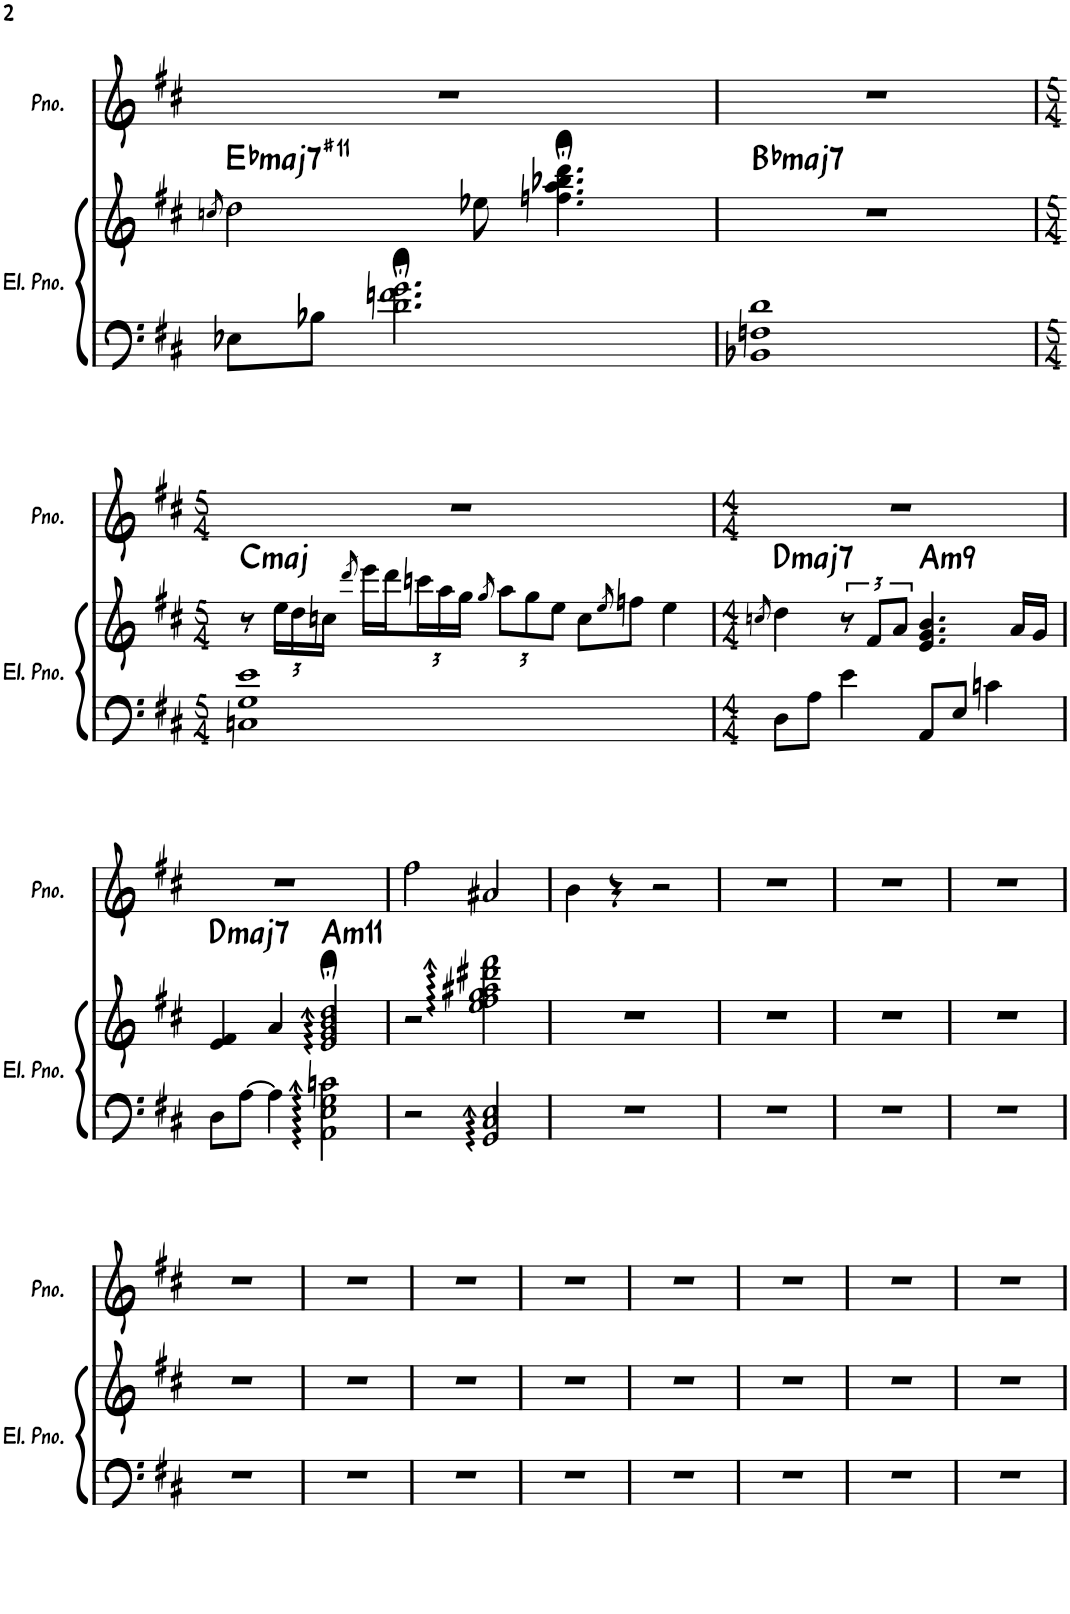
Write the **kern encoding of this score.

**kern	**kern	**harte	**kern
*part2	*part2	*part2	*part1
*staff3	*staff2	*	*staff1
*I"Electric Piano	*	*	*I"Piano
*I'El. Pno.	*	*	*I'Pno.
!!LO:PB:g=z
*clefF4	*clefG2	*	*clefG2
*k[f#c#]	*k[f#c#]	*	*k[f#c#]
*M4/4	*M4/4	*	*M4/4
=10	=10	=10	=10
.	8qccn/	.	.
!	!	!LO:H:kt=maj7	!
8E-X\L	2dd\	Eb:maj7(#11)	1r
8B-X\J	.	.	.
2.d\;< 2.fn\;< 2.g\;<	.	.	.
.	8ee-X\	.	.
.	4.ffn\;< 4.aa\;< 4.bb-X\;< 4.ddd\;<	.	.
=11	=11	=11	=11
!	!	!LO:H:kt=maj7	!
1BB-X 1Fn 1d	1r	Bb:maj7	1r
!!LO:LB:g=z
=12	=12	=12	=12
*M5/4	*M5/4	*	*M5/4
!	!	!LO:H:kt=maj	!
1Cn 1G 1e	8r	C:maj	4%5r
*	*Xbrackettup	*	*
.	24ee\LL	.	.
.	24dd\	.	.
.	24ccn\JJ	.	.
.	8qddd/	.	.
.	16eee\LL	.	.
.	16ddd\	.	.
.	24cccn\	.	.
.	24aa\	.	.
.	24gg\JJ	.	.
.	8qgg/	.	.
.	12aa\L	.	.
.	12gg\	.	.
.	12ee\J	.	.
.	8cc\L	.	.
.	8qee/	.	.
.	8ffn\J	.	.
4ryy	4ee\	.	.
=13	=13	=13	=13
*M4/4	*M4/4	*	*M4/4
.	8qccn/	.	.
!	!	!LO:H:kt=maj7	!
8D\L	4dd\	D:maj7	1r
8A\J	.	.	.
*	*brackettup	*	*
4e\	12r	.	.
.	12f#/L	.	.
.	12a/J	.	.
!	!	!LO:H:kt=m9	!
8AA/L	4.e/ 4.g/ 4.b/	A:min9	.
8E/J	.	.	.
4cn\	.	.	.
.	16a/LL	.	.
.	16g/JJ	.	.
!!LO:LB:g=z
=14	=14	=14	=14
!	!	!LO:H:kt=maj7	!
8D\L	4e/ 4f#/	D:maj7	1r
[8A\J	.	.	.
4A\]	4a/	.	.
!	!	!LO:H:kt=m11	!
2AA\:: 2E\:: 2G\:: 2cn\::	2e/::;< 2g/::;< 2b/::;< 2dd/::;<	A:min9(11)	.
=15	=15	=15	=15
2r	2r	.	2ff#\
2GG/:: 2C#/:: 2E/::	2ee\:: 2ff#\:: 2gg\:: 2aa#X\:: 2ddd#X\:: 2fff#\::	.	2a#X/
=16	=16	=16	=16
1r	1r	.	4b\
.	.	.	4r
.	.	.	2r
=17	=17	=17	=17
1r	1r	.	1r
=18	=18	=18	=18
1r	1r	.	1r
=19	=19	=19	=19
1r	1r	.	1r
!!LO:LB:g=z
=20	=20	=20	=20
1r	1r	.	1r
=21	=21	=21	=21
1r	1r	.	1r
=22	=22	=22	=22
1r	1r	.	1r
=23	=23	=23	=23
1r	1r	.	1r
=24	=24	=24	=24
1r	1r	.	1r
=25	=25	=25	=25
1r	1r	.	1r
=26	=26	=26	=26
1r	1r	.	1r
=27	=27	=27	=27
1r	1r	.	1r
=	=	=	=
*-	*-	*-	*-
